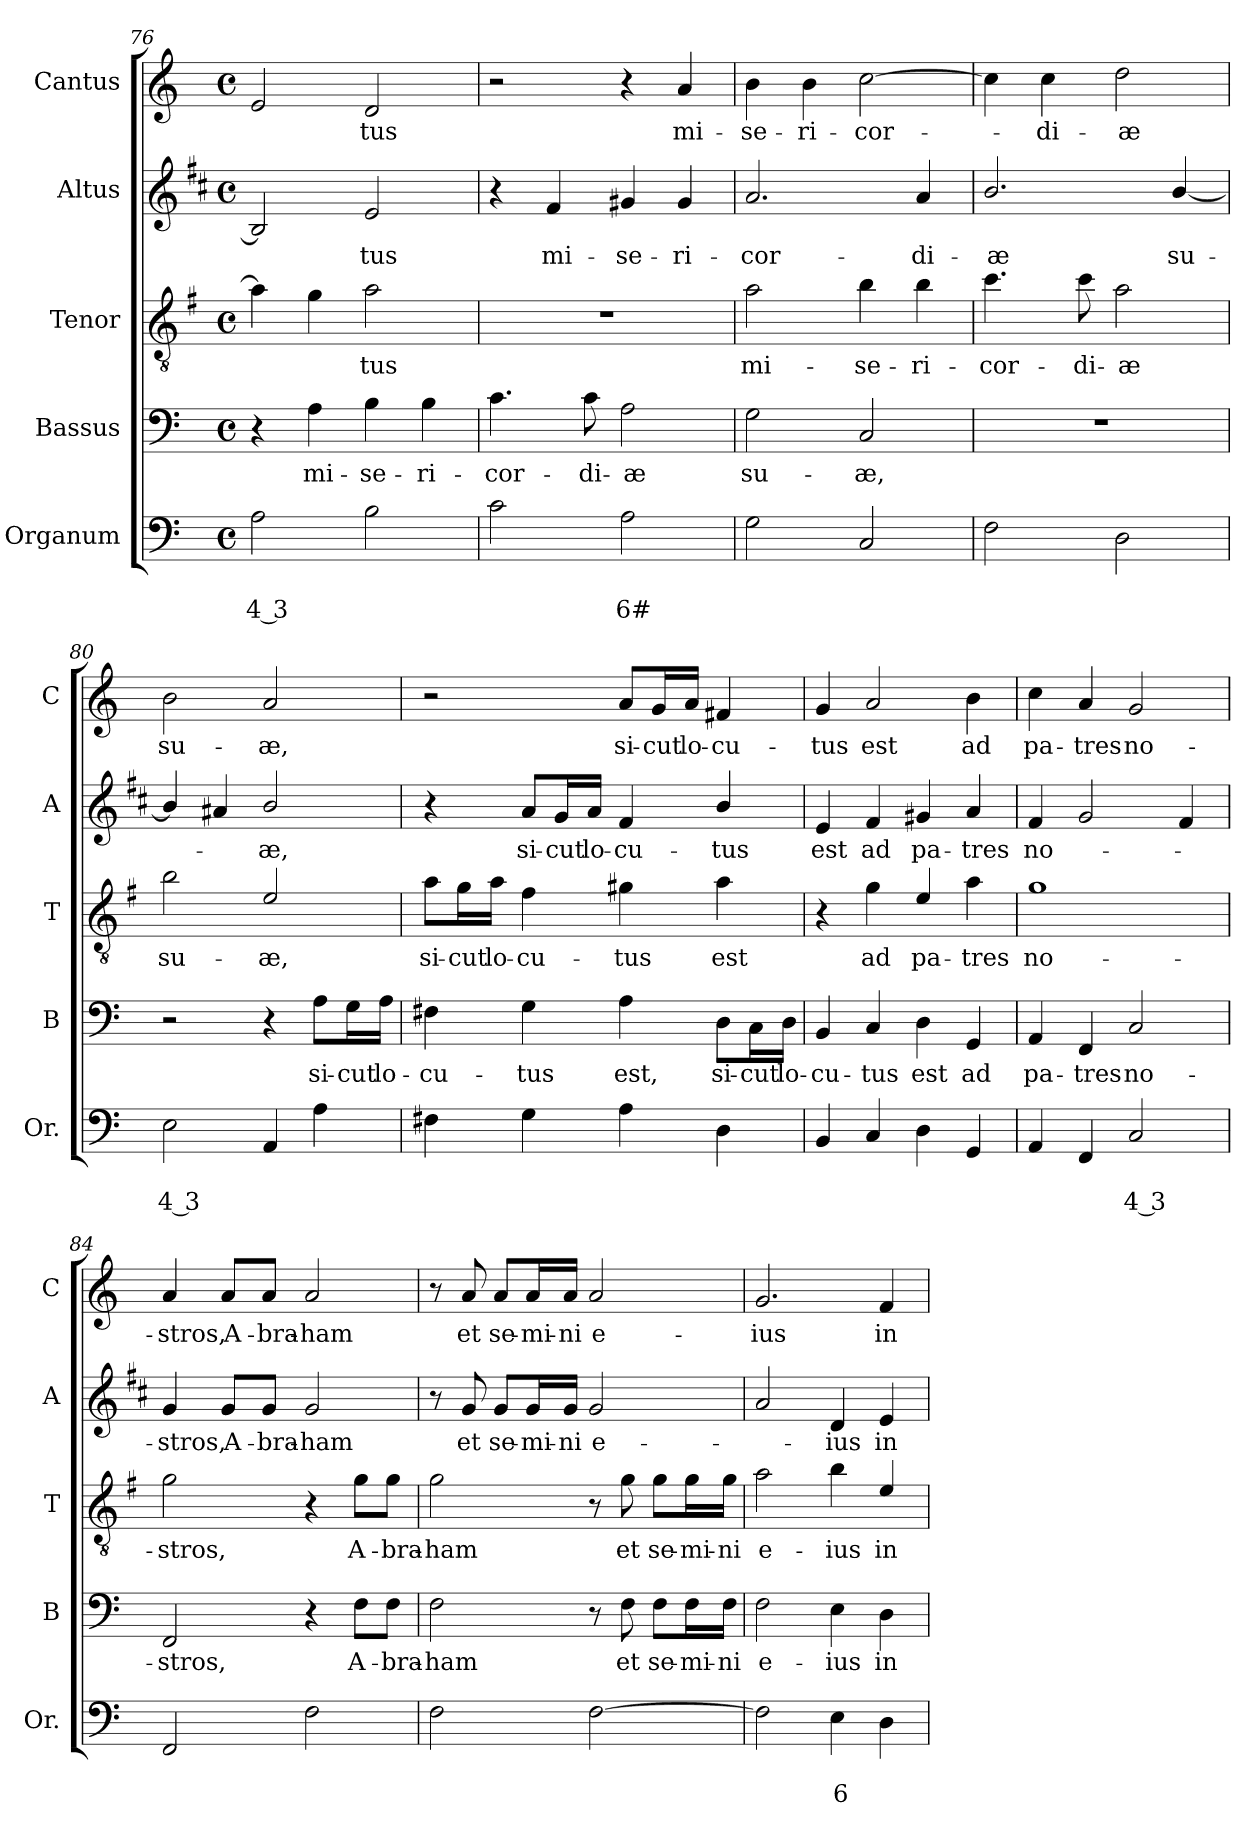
**kern	**text	**text	**kern	**text	**kern	**text	**kern	**text	**kern	**text
*part5	*part5	*part5	*part4	*part4	*part3	*part3	*part2	*part2	*part1	*part1
*staff5	*staff5	*staff5	*staff4	*staff4	*staff3	*staff3	*staff2	*staff2	*staff1	*staff1
*I"Organum	*	*	*I"Bassus	*	*I"Tenor	*	*I"Altus	*	*I"Cantus	*
*I'Or.	*	*	*I'B	*	*I'T	*	*I'A	*	*I'C	*
*clefF4	*	*	*clefF4	*	*clefGv2	*	*clefG2	*	*clefG2	*
*	*	*	*	*	*ITrd4c7	*	*ITrd1c2	*	*	*
*k[]	*	*	*k[]	*	*k[]	*	*k[]	*	*k[]	*
*C:	*	*	*C:	*	*C:	*	*C:	*	*C:	*
*M4/4	*	*	*M4/4	*	*M4/4	*	*M4/4	*	*M4/4	*
*met(c)	*	*	*met(c)	*	*met(c)	*	*met(c)	*	*met(c)	*
=76	=76	=76	=76	=76	=76	=76	=76	=76	=76	=76
!	!	!LO:LY:b	!	!	!	!	!	!	!	!
2A\	.	4 3	4r	.	4d\]	.	2A/]	.	2e/	.
!	!	!	!	!LO:LY:b	!	!	!	!	!	!
.	.	.	4A\	mi-	4c\	.	.	.	.	.
!	!	!	!	!LO:LY:b	!	!LO:LY:b	!	!LO:LY:b	!	!LO:LY:b
2B\	.	.	4B\	-se-	2d\	-tus	2d/	-tus	2d/	-tus
!	!	!	!	!LO:LY:b	!	!	!	!	!	!
.	.	.	4B\	-ri-	.	.	.	.	.	.
=77	=77	=77	=77	=77	=77	=77	=77	=77	=77	=77
!	!	!	!	!LO:LY:b	!	!	!	!	!	!
2c\	.	.	4.c\	-cor-	1r	.	4r	.	2r	.
!	!	!	!	!	!	!	!	!LO:LY:b	!	!
.	.	.	.	.	.	.	4e/	mi-	.	.
!	!	!	!	!LO:LY:b	!	!	!	!	!	!
.	.	.	8c\	-di-	.	.	.	.	.	.
!	!	!LO:LY:b	!	!LO:LY:b	!	!	!	!LO:LY:b	!	!
2A\	.	6#	2A\	-æ	.	.	4f#X/	-se-	4r	.
!	!	!	!	!	!	!	!	!LO:LY:b	!	!LO:LY:b
.	.	.	.	.	.	.	4f#/	-ri-	4a/	mi-
=78	=78	=78	=78	=78	=78	=78	=78	=78	=78	=78
!	!	!	!	!LO:LY:b	!	!LO:LY:b	!	!LO:LY:b	!	!LO:LY:b
2G\	.	.	2G\	su-	2d\	mi-	2.g/	-cor-	4b\	-se-
!	!	!	!	!	!	!	!	!	!	!LO:LY:b
.	.	.	.	.	.	.	.	.	4b\	-ri-
!	!	!	!	!LO:LY:b	!	!LO:LY:b	!	!	!	!LO:LY:b
2C/	.	.	2C/	-æ,	4e\	-se-	.	.	[2cc\	-cor-
!	!	!	!	!	!	!LO:LY:b	!	!LO:LY:b	!	!
.	.	.	.	.	4e\	-ri-	4g/	-di-	.	.
=79	=79	=79	=79	=79	=79	=79	=79	=79	=79	=79
!	!	!	!	!	!	!LO:LY:b	!	!LO:LY:b	!	!
2F\	.	.	1r	.	4.f\	-cor-	2.a/	-æ	4cc\]	.
!	!	!	!	!	!	!	!	!	!	!LO:LY:b
.	.	.	.	.	.	.	.	.	4cc\	-di-
!	!	!	!	!	!	!LO:LY:b	!	!	!	!
.	.	.	.	.	8f\	-di-	.	.	.	.
!	!	!	!	!	!	!LO:LY:b	!	!	!	!LO:LY:b
2D\	.	.	.	.	2d\	-æ	.	.	2dd\	-æ
!	!	!	!	!	!	!	!	!LO:LY:b	!	!
.	.	.	.	.	.	.	[4a/	su-	.	.
!!LO:LB:g=z
=80	=80	=80	=80	=80	=80	=80	=80	=80	=80	=80
!	!	!LO:LY:b	!	!	!	!LO:LY:b	!	!	!	!LO:LY:b
2E\	.	4 3	2r	.	2e\	su-	4a/]	.	2b\	su-
.	.	.	.	.	.	.	4g#X/	.	.	.
!	!	!	!	!	!	!LO:LY:b	!	!LO:LY:b	!	!LO:LY:b
4AA/	.	.	4r	.	2A/	-æ,	2a/	-æ,	2a/	-æ,
!	!	!	!	!LO:LY:b	!	!	!	!	!	!
4A\	.	.	8A\L	si-	.	.	.	.	.	.
!	!	!	!	!LO:LY:b	!	!	!	!	!	!
.	.	.	16G\L	-cut	.	.	.	.	.	.
!	!	!	!	!LO:LY:b	!	!	!	!	!	!
.	.	.	16A\JJ	lo-	.	.	.	.	.	.
=81	=81	=81	=81	=81	=81	=81	=81	=81	=81	=81
!	!	!	!	!LO:LY:b	!	!LO:LY:b	!	!	!	!
4F#X\	.	.	4F#X\	-cu-	8d\L	si-	4r	.	2r	.
!	!	!	!	!	!	!LO:LY:b	!	!	!	!
.	.	.	.	.	16c\L	-cut	.	.	.	.
!	!	!	!	!	!	!LO:LY:b	!	!	!	!
.	.	.	.	.	16d\JJ	lo-	.	.	.	.
!	!	!	!	!LO:LY:b	!	!LO:LY:b	!	!LO:LY:b	!	!
4G\	.	.	4G\	-tus	4B\	-cu-	8g/L	si-	.	.
!	!	!	!	!	!	!	!	!LO:LY:b	!	!
.	.	.	.	.	.	.	16f/L	-cut	.	.
!	!	!	!	!	!	!	!	!LO:LY:b	!	!
.	.	.	.	.	.	.	16g/JJ	lo-	.	.
!	!	!	!	!LO:LY:b	!	!LO:LY:b	!	!LO:LY:b	!	!LO:LY:b
4A\	.	.	4A\	est,	4c#X\	-tus	4e/	-cu-	8a/L	si-
!	!	!	!	!	!	!	!	!	!	!LO:LY:b
.	.	.	.	.	.	.	.	.	16g/L	-cut
!	!	!	!	!	!	!	!	!	!	!LO:LY:b
.	.	.	.	.	.	.	.	.	16a/JJ	lo-
!	!	!	!	!LO:LY:b	!	!LO:LY:b	!	!LO:LY:b	!	!LO:LY:b
4D\	.	.	8D\L	si-	4d\	est	4a/	-tus	4f#X/	-cu-
!	!	!	!	!LO:LY:b	!	!	!	!	!	!
.	.	.	16C\L	-cut	.	.	.	.	.	.
!	!	!	!	!LO:LY:b	!	!	!	!	!	!
.	.	.	16D\JJ	lo-	.	.	.	.	.	.
=82	=82	=82	=82	=82	=82	=82	=82	=82	=82	=82
!	!	!	!	!LO:LY:b	!	!	!	!LO:LY:b	!	!LO:LY:b
4BB/	.	.	4BB/	-cu-	4r	.	4d/	est	4g/	-tus
!	!	!	!	!LO:LY:b	!	!LO:LY:b	!	!LO:LY:b	!	!LO:LY:b
4C/	.	.	4C/	-tus	4c\	ad	4e/	ad	2a/	est
!	!	!	!	!LO:LY:b	!	!LO:LY:b	!	!LO:LY:b	!	!
4D\	.	.	4D\	est	4A/	pa-	4f#X/	pa-	.	.
!	!	!	!	!LO:LY:b	!	!LO:LY:b	!	!LO:LY:b	!	!LO:LY:b
4GG/	.	.	4GG/	ad	4d\	-tres	4g/	-tres	4b\	ad
=83	=83	=83	=83	=83	=83	=83	=83	=83	=83	=83
!	!	!	!	!LO:LY:b	!	!LO:LY:b	!	!LO:LY:b	!	!LO:LY:b
4AA/	.	.	4AA/	pa-	1c	no-	4e/	no-	4cc\	pa-
!	!	!	!	!LO:LY:b	!	!	!	!	!	!LO:LY:b
4FF/	.	.	4FF/	-tres	.	.	2f/	.	4a/	-tres
!	!	!LO:LY:b	!	!LO:LY:b	!	!	!	!	!	!LO:LY:b
2C/	.	4 3	2C/	no-	.	.	.	.	2g/	no-
.	.	.	.	.	.	.	4e/	.	.	.
=84	=84	=84	=84	=84	=84	=84	=84	=84	=84	=84
!	!	!	!	!LO:LY:b	!	!LO:LY:b	!	!LO:LY:b	!	!LO:LY:b
2FF/	.	.	2FF/	-stros,	2c\	-stros,	4f/	-stros,	4a/	-stros,
!	!	!	!	!	!	!	!	!LO:LY:b	!	!LO:LY:b
.	.	.	.	.	.	.	8f/L	A-	8a/L	A-
!	!	!	!	!	!	!	!	!LO:LY:b	!	!LO:LY:b
.	.	.	.	.	.	.	8f/J	-bra-	8a/J	-bra-
!	!	!	!	!	!	!	!	!LO:LY:b	!	!LO:LY:b
2F\	.	.	4r	.	4r	.	2f/	-ham	2a/	-ham
!	!	!	!	!LO:LY:b	!	!LO:LY:b	!	!	!	!
.	.	.	8F\L	A-	8c\L	A-	.	.	.	.
!	!	!	!	!LO:LY:b	!	!LO:LY:b	!	!	!	!
.	.	.	8F\J	-bra-	8c\J	-bra-	.	.	.	.
!!LO:PB:g=z
=85	=85	=85	=85	=85	=85	=85	=85	=85	=85	=85
!	!	!	!	!LO:LY:b	!	!LO:LY:b	!	!	!	!
2F\	.	.	2F\	-ham	2c\	-ham	8r	.	8r	.
!	!	!	!	!	!	!	!	!LO:LY:b	!	!LO:LY:b
.	.	.	.	.	.	.	8f/	et	8a/	et
!	!	!	!	!	!	!	!	!LO:LY:b	!	!LO:LY:b
.	.	.	.	.	.	.	8f/L	se-	8a/L	se-
!	!	!	!	!	!	!	!	!LO:LY:b	!	!LO:LY:b
.	.	.	.	.	.	.	16f/L	-mi-	16a/L	-mi-
!	!	!	!	!	!	!	!	!LO:LY:b	!	!LO:LY:b
.	.	.	.	.	.	.	16f/JJ	-ni	16a/JJ	-ni
!	!	!	!	!	!	!	!	!LO:LY:b	!	!LO:LY:b
[2F\	.	.	8r	.	8r	.	2f/	e-	2a/	e-
!	!	!	!	!LO:LY:b	!	!LO:LY:b	!	!	!	!
.	.	.	8F\	et	8c\	et	.	.	.	.
!	!	!	!	!LO:LY:b	!	!LO:LY:b	!	!	!	!
.	.	.	8F\L	se-	8c\L	se-	.	.	.	.
!	!	!	!	!LO:LY:b	!	!LO:LY:b	!	!	!	!
.	.	.	16F\L	-mi-	16c\L	-mi-	.	.	.	.
!	!	!	!	!LO:LY:b	!	!LO:LY:b	!	!	!	!
.	.	.	16F\JJ	-ni	16c\JJ	-ni	.	.	.	.
=86	=86	=86	=86	=86	=86	=86	=86	=86	=86	=86
!	!	!	!	!LO:LY:b	!	!LO:LY:b	!	!	!	!LO:LY:b
2F\]	.	.	2F\	e-	2d\	e-	2g/	.	2.g/	-ius
!	!	!LO:LY:b	!	!LO:LY:b	!	!LO:LY:b	!	!LO:LY:b	!	!
4E\	.	6	4E\	-ius	4e\	-ius	4c/	-ius	.	.
!	!	!	!	!LO:LY:b	!	!LO:LY:b	!	!LO:LY:b	!	!LO:LY:b
4D\	.	.	4D\	in	4A/	in	4d/	in	4f/	in
=	=	=	=	=	=	=	=	=	=	=
*-	*-	*-	*-	*-	*-	*-	*-	*-	*-	*-
